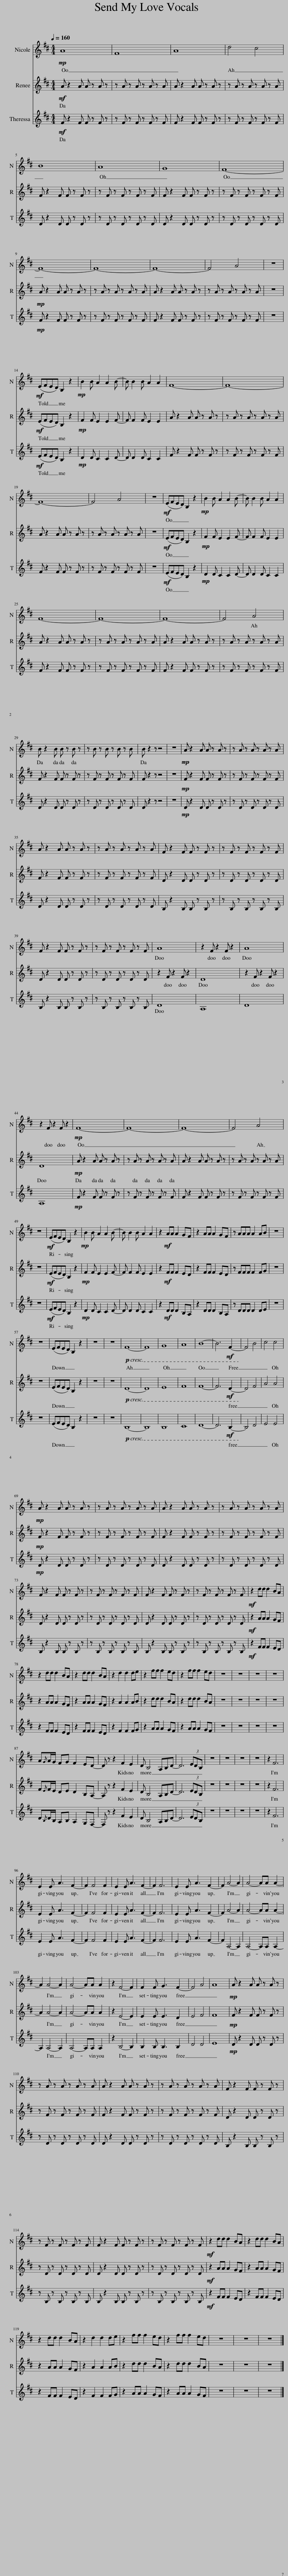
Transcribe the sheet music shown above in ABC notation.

X:1
%%score 1 2 3
L:1/8
Q:1/4=160
M:4/4
I:linebreak $
K:D
V:1 treble
V:2 treble
V:3 treble
V:1
!mp! A8 | F8 | A8 | d4 c4 |$ B8 | %5
 A8 | G8 | F8- |$ F8- | F8- | %10
 F8- | F4 A4 | z8 |$!mf! (EFED) B,2 z2 |!mp! B2 B A2 A2 B- | %15
 B B2 B A2 A2 | F8- | F8- |$ F8- | F4 A4 | %20
 z8 |!mf! (EFED) B,2 z2 |!mp! B2 B A2 A2 B- | B B2 B A2 A2 |$ F8- | %25
 F8- | F8- | F4 A4 |$ B z2 B B z B z | z B z B z B z B | %30
 B z2 z z4 | z8 |!mp! A z2 A A z A z | z A z A z A z A |$ A z2 A A z A z | %35
 z A z A z A z A | F z2 F F z F z | z F z F z F z F |$ F z2 F F z F z | z F z F z F z F | %40
 A8 | z2 F z2 F z2 | A8 |$ z2 F z2 F z2 |!mp! F8- | %45
 F8- | F8- | F4 A4 |$ z8 |!mf! (EFED) B,2 z2 | %50
!mp! B2 B A2 A2 B- | B B2 B A2 A2 | z2!mf! AA A2 GF | z2 AA A2 GF | z AAA A2 AB | %55
 z8 |$ z8 | (EFED) B,2 z2 | z8 | z8 | %60
!p! F8- | F8 | G8 | A8 | B8- | %65
 B6!mf! F2- | F4 B4 | c4 c4 |$!mp! A z2 A A z A z | z A z A z A z A | %70
 A z2 A A z A z | z A z A z A z A |$ F z2 F F z F z | z F z F z F z F | F z2 F F z F z | %75
 z F z F z F z F |!mf! z2 dd d2 BA |$ z2 dd d2 BA | z2 dd d2 BA | z2 d2 d2 de | %80
 z2 ff f2 ed | z2 ff f2 ed | z8 | z8 | z8 | %85
 z8 |$ A{/G}A/G/ FG F2 ED- | D z z2 F2 E2 | D B,4 A,B,D- | D6 (3EDB, | %90
 z8 | z8 | z8 | z8 | z2 F6 |$ %95
 E2 E A3 F2- | F2 F4 F2 | E2 E A3 F2- | F2 F6 | E2 E A3 F2- | %100
 F2 A4- A2 | A4- AA A2- |$ A2 A4- A2 | A4- AA A2 | z2 F4- F2 | %105
 F2 F G3 F2- | F4 A4 | A8 |!mp! A z2 A A z A z |$ z A z A z A z A | %110
 A z2 A A z A z | z A z A z A z A | F z2 F F z F z |$ z F z F z F z F | F z2 F F z F z | %115
 z F z F z F z F |!mf! z2 dd d2 BA | z2 dd d2 BA |$ z2 dd d2 BA | z2 d2 d2 de | %120
 z2 ff f2 ed | z2 ff f2 ed | z8 | z8 | z8 |] %125
V:2
!mf! A z2 A A z A z | z A z A z A z A | A z2 A A z A z | z A z A z A z A |$ F z2 F F z F z | %5
 z F z F z F z F | F z2 F F z F z | z F z F z F z F |$!mp! A z2 A A z A z | z A z A z A z A | %10
 A z2 A A z A z | z A z A z A z A | z8 |$!mf! (EFED) B,2 z2 |!mp! F2 F E2 E2 F- | %15
 F F2 F E2 E2 | A z2 A A z A z | z A z A z A z A |$ A z2 A A z A z | z A z A z A z A | %20
 z8 |!mf! (EFED) B,2 z2 |!mp! F2 F E2 E2 F- | F F2 F E2 E2 |$ A z2 A A z A z | %25
 z A z A z A z A | A z2 A A z A z | z A z A z A z A |$ F z2 F F z F z | z F z F z F z F | %30
 F z2 z z4 | z8 |!mp! F z2 F F z F z | z F z F z F z F |$ F z2 F F z F z | %35
 z F z F z F z F | D z2 D D z D z | z D z D z D z D |$ D z2 D D z D z | z D z D z D z D | %40
 z2 F z2 F z2 | D8 | z2 F z2 F z2 |$ D8 |!mp! A z2 A A z A z | %45
 z A z A z A z A | A z2 A A z A z | z A z A z A z A |$ z8 |!mf! (EFED) B,2 z2 | %50
!mp! F2 F E2 E2 F- | F F2 F E2 E2 | z2!mf! FF F2 ED | z2 FF F2 ED | z FFF F2 FG | %55
 z8 |$ z8 | (EFED) B,2 z2 | z8 | z8 | %60
!p! D8- | D8 | E8 | F8 | F8- | %65
 F6!mf! D2- | D4 F4 | A4 A4 |$!mp! F z2 F F z F z | z F z F z F z F | %70
 F z2 F F z F z | z F z F z F z F |$ D z2 D D z D z | z D z D z D z D | D z2 D D z D z | %75
 z D z D z D z D |!mf! z2 AA A2 GF |$ z2 AA A2 GF | z2 AA A2 GF | z2 A2 A2 AB | %80
 z2 dd d2 BA | z2 dd d2 BA | z8 | z8 | z8 | %85
 z8 |$ F{/E}F/E/ DE D2 B,A,- | A, z z2 F2 E2 | D B,4 A,B,D- | D6 (3EDB, | %90
 z8 | z8 | z8 | z8 | z2 F6 |$ %95
 E2 E A3 F2- | F2 F4 F2 | E2 E A3 F2- | F2 F6 | E2 E A3 F2- | %100
 F2 A4- A2 | A4- AA A2- |$ A2 A4- A2 | A4- AA A2 | z2 E4- E2 | %105
 E2 E E3 D2 | E4 F4 | F8 |!mp! F z2 F F z F z |$ z F z F z F z F | %110
 F z2 F F z F z | z F z F z F z F | D z2 D D z D z |$ z D z D z D z D | D z2 D D z D z | %115
 z D z D z D z D |!mf! z2 AA A2 GF | z2 AA A2 GF |$ z2 AA A2 GF | z2 A2 A2 AB | %120
 z2 dd d2 BA | z2 dd d2 BA | z8 | z8 | z8 |] %125
V:3
!mf! F z2 F F z F z | z F z F z F z F | F z2 F F z F z | z F z F z F z F |$ D z2 D D z D z | %5
 z D z D z D z D | D z2 D D z D z | z D z D z D z D |$!mp! F z2 F F z F z | z F z F z F z F | %10
 F z2 F F z F z | z F z F z F z F | z8 |$!mf! (EFED) B,2 z2 |!mp! D2 D C2 C2 D- | %15
 D D2 D C2 C2 | F z2 F F z F z | z F z F z F z F |$ F z2 F F z F z | z F z F z F z F | %20
 z8 |!mf! (EFED) B,2 z2 |!mp! D2 D C2 C2 D- | D D2 D C2 C2 |$ F z2 F F z F z | %25
 z F z F z F z F | F z2 F F z F z | z F z F z F z F |$ D z2 D D z D z | z D z D z D z D | %30
 D z2 z z4 | z8 |!mp! D z2 D D z D z | z D z D z D z D |$ D z2 D D z D z | %35
 z D z D z D z D | B, z2 B, B, z B, z | z B, z B, z B, z B, |$ B, z2 B, B, z B, z | z B, z B, z B, z B, | %40
 D8 | A,8 | D8 |$ A,8 |!mp! F z2 F F z F z | %45
 z F z F z F z F | F z2 F F z F z | z F z F z F z F |$ z8 |!mf! (EFED) B,2 z2 | %50
!mp! D2 D C2 C2 D- | D D2 D C2 C2 | z2!mf! DD D2 B,A, | z2 DD D2 B,A, | z DDD D2 DE | %55
 z8 |$ z8 | (EFED) B,2 z2 | z8 | z8 | %60
!p! B,8- | B,8 | B,8 | C8 | D8- | %65
 D6!mf! B,2- | B,4 D4 | E4 E4 |$!mp! D z2 D D z D z | z D z D z D z D | %70
 D z2 D D z D z | z D z D z D z D |$ B, z2 B, B, z B, z | z B, z B, z B, z B, | B, z2 B, B, z B, z | %75
 z B, z B, z B, z B, |!mf! z2 FF F2 ED |$ z2 FF F2 ED | z2 FF F2 ED | z2 F2 F2 FG | %80
 z2 AA A2 GF | z2 AA A2 GF | z8 | z8 | z8 | %85
 z8 |$ D{/B,}D/B,/ A,B, A,2 G,F,- | F, z z2 F2 E2 | D B,4 A,B,D- | D6 (3EDB, | %90
 z8 | z8 | z8 | z8 | z2 F6 |$ %95
 E2 E A3 F2- | F2 F4 F2 | E2 E A3 F2- | F2 F6 | E2 E A3 F2- | %100
 F2 A,4- A,2 | A,4- A,A, A,2- |$ A,2 A,4- A,2 | A,4- A,A, A,2 | z2 B,4- B,2 | %105
 B,2 B, B,3 B,2 | D4 D4 | E8 |!mp! D z2 D D z D z |$ z D z D z D z D | %110
 D z2 D D z D z | z D z D z D z D | B, z2 B, B, z B, z |$ z B, z B, z B, z B, | B, z2 B, B, z B, z | %115
 z B, z B, z B, z B, |!mf! z2 FF F2 ED | z2 FF F2 ED |$ z2 FF F2 ED | z2 F2 F2 FG | %120
 z2 AA A2 GF | z2 AA A2 GF | z8 | z8 | z8 |] %125
